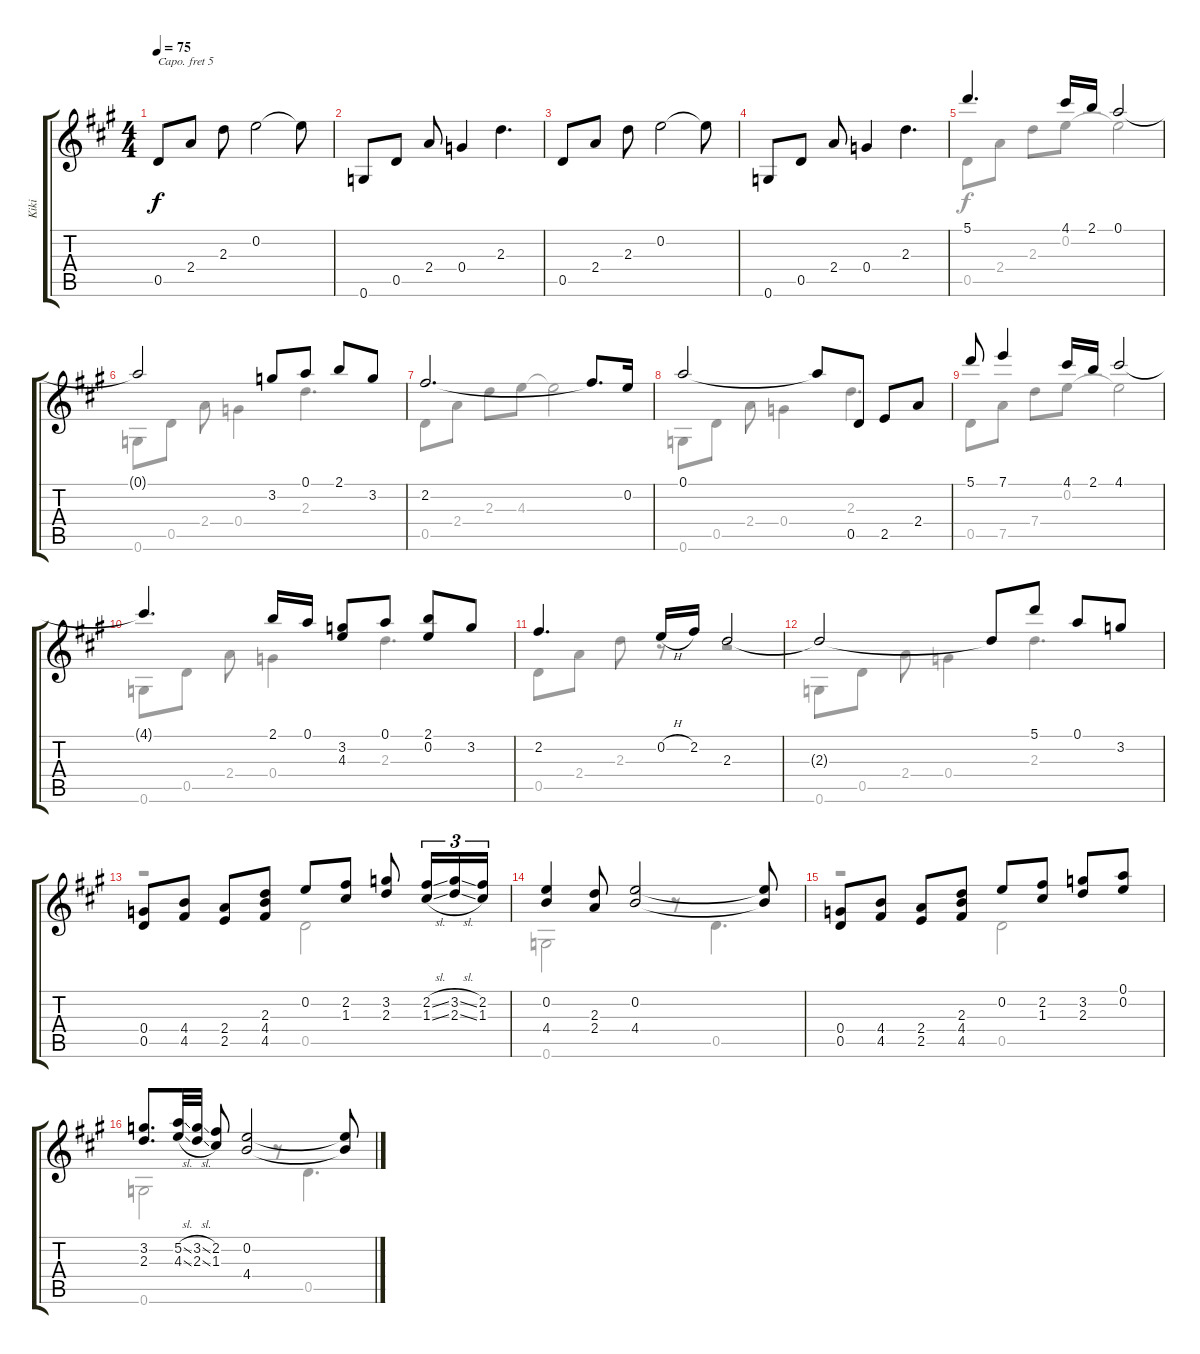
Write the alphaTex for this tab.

\track ("Kiki" "Kiki") {instrument acousticguitarnylon}
\staff {score tabs}
\capo 5
\tuning (E4 B3 G3 D3 A2 D2) {hide}
\voice
\ts (4 4)
\tempo 75
\clef g2
\ks a
0.5.8{dy f instrument acousticguitarnylon} 2.4.8 2.3.8 0.2.2 0.2{t}.8 |
0.6.8 0.5.8 2.4.8 0.4.4 2.3.4{d} |
0.5.8 2.4.8 2.3.8 0.2.2 0.2{t}.8 |
0.6.8 0.5.8 2.4.8 0.4.4 2.3.4{d} |
5.1.4{d} 4.1.16 2.1.16 0.1.2 |
0.1{t}.2 3.2.8 0.1.8 2.1.8 3.2.8 |
2.2.2{d} 2.2{t}.8{d} 0.2.16 |
0.1.2 0.1{t}.8 0.5.8 2.5.8 2.4.8 |
5.1.8 7.1.4 4.1.16 2.1.16 4.1.2 |
4.1{t}.4{d} 2.1.16 0.1.16 (3.2 4.3).8 0.1.8 (2.1 0.2).8 3.2.8 |
2.2.4{d} 0.2{h}.16 2.2.16 2.3.2 |
2.3{t}.2 2.3{t}.8 5.1.8 0.1.8 3.2.8 |
(0.4 0.5).8 (4.4 4.5).8 (2.4 2.5).8 (2.3 4.4 4.5).8 0.2.8 (2.2 1.3).8 (3.2 2.3).8 (2.2{sl} 1.3{sl}).16{tu (3 2)} (3.2{sl} 2.3{sl}).16{tu (3 2)} (2.2 1.3).16{tu (3 2)} |
(0.2 4.4).4 (2.3 2.4).8 (0.2 4.4).2 (0.2{t} 4.4{t}).8 |
(0.4 0.5).8 (4.4 4.5).8 (2.4 2.5).8 (2.3 4.4 4.5).8 0.2.8 (2.2 1.3).8 (3.2 2.3).8 (0.1 0.2).8 |
(3.2 2.3).8{d} (5.2{sl} 4.3{sl}).32 (3.2{sl} 2.3{sl}).32 (2.2 1.3).8 (0.2 4.4).2 (0.2{t} 4.4{t}).8
\voice
\clef g2
\ottava regular
\simile none
\ks a
|
|
|
|
0.5.8 2.4.8 2.3.8 0.2.8 0.2{t}.2 |
0.6.8 0.5.8 2.4.8 0.4.4 2.3.4{d} |
0.5.8 2.4.8 2.3.8 4.3.8 4.3{t}.2 |
0.6.8 0.5.8 2.4.8 0.4.4 2.3.4{d} |
0.5.8 7.5.8 7.4.8 0.2.8 0.2{t}.2 |
0.6.8 0.5.8 2.4.8 0.4.4 2.3.4{d} |
0.5.8 2.4.8 2.3.8 r.8 r.2 |
0.6.8 0.5.8 2.4.8 0.4.4 2.3.4{d} |
r.2 0.5.2 |
0.6.2 r.8 0.5.4{d} |
r.2 0.5.2 |
0.6.2 r.8 0.5.4{d}
